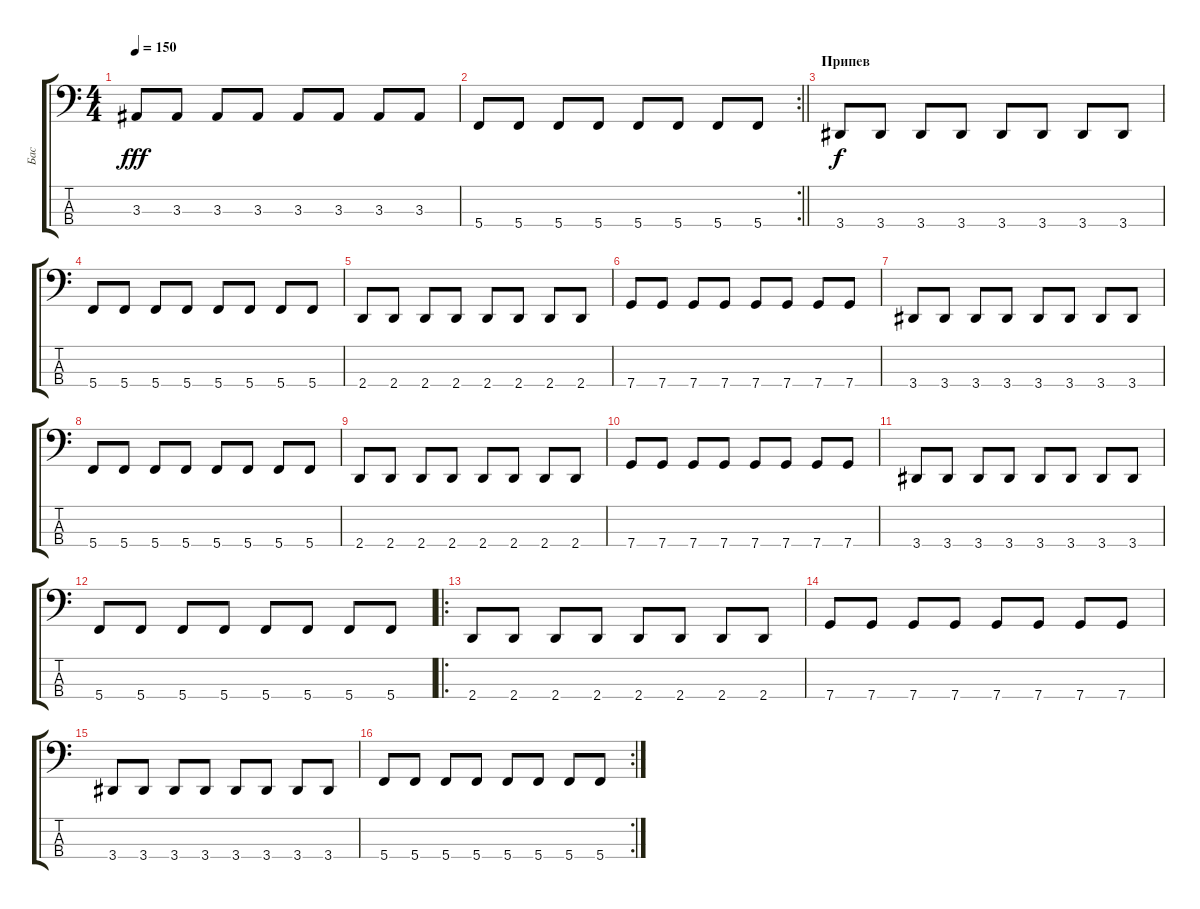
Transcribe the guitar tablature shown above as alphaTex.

\track ("Бас" "Бас") {instrument electricbassfinger}
\staff {score tabs}
\tuning (F2 C2 G1 C1) {hide}
\ts (4 4)
\tempo 150
\clef f4
\ks c
3.3.8{dy fff} 3.3.8 3.3.8 3.3.8 3.3.8 3.3.8 3.3.8 3.3.8 |
\rc 2
\barLineRight lightlight
5.4.8 5.4.8 5.4.8 5.4.8 5.4.8 5.4.8 5.4.8 5.4.8 |
\section ("" "Припев")
3.4.8{dy f} 3.4.8 3.4.8 3.4.8 3.4.8 3.4.8 3.4.8 3.4.8 |
5.4.8 5.4.8 5.4.8 5.4.8 5.4.8 5.4.8 5.4.8 5.4.8 |
2.4.8 2.4.8 2.4.8 2.4.8 2.4.8 2.4.8 2.4.8 2.4.8 |
7.4.8 7.4.8 7.4.8 7.4.8 7.4.8 7.4.8 7.4.8 7.4.8 |
3.4.8 3.4.8 3.4.8 3.4.8 3.4.8 3.4.8 3.4.8 3.4.8 |
5.4.8 5.4.8 5.4.8 5.4.8 5.4.8 5.4.8 5.4.8 5.4.8 |
2.4.8 2.4.8 2.4.8 2.4.8 2.4.8 2.4.8 2.4.8 2.4.8 |
7.4.8 7.4.8 7.4.8 7.4.8 7.4.8 7.4.8 7.4.8 7.4.8 |
3.4.8 3.4.8 3.4.8 3.4.8 3.4.8 3.4.8 3.4.8 3.4.8 |
5.4.8 5.4.8 5.4.8 5.4.8 5.4.8 5.4.8 5.4.8 5.4.8 |
\ro
2.4.8 2.4.8 2.4.8 2.4.8 2.4.8 2.4.8 2.4.8 2.4.8 |
7.4.8 7.4.8 7.4.8 7.4.8 7.4.8 7.4.8 7.4.8 7.4.8 |
3.4.8 3.4.8 3.4.8 3.4.8 3.4.8 3.4.8 3.4.8 3.4.8 |
\rc 2
5.4.8 5.4.8 5.4.8 5.4.8 5.4.8 5.4.8 5.4.8 5.4.8
